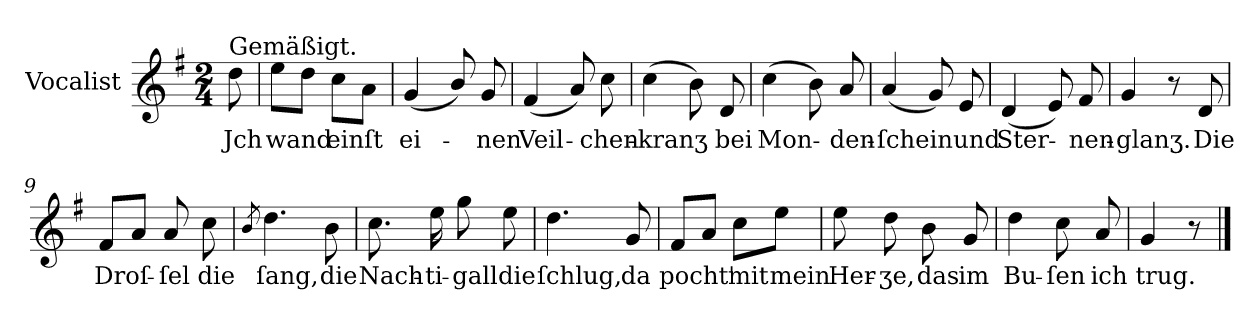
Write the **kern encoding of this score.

**kern	**text
*part1	*part1
*staff1	*staff1
*I"Vocalist	*
*clefG2	*
*k[f#]	*
*G:	*
*M2/4	*
=	=
!LO:TX:a:t=Gemäßigt.	!
8dd	Jch
=1	=1
8eeL	wand
8ddJ	.
8ccL	einſt
8aJ	.
=2	=2
(4g	ei-
8b/)	.
8g	-nen
=3	=3
(4f#	Veil-
8a)	.
8cc	-chen-
=4	=4
(4cc	-kranʒ
8b)	.
8d	bei
=5	=5
(4cc	Mon-
8b)	.
8a	-den-
=6	=6
(4a	-ſchein
8g)	.
8e	und
=7	=7
(4d	Ster-
8e)	.
8f#	-nen-
=8	=8
4g	-glanʒ.
8r	.
8d	Die
=9	=9
8f#L	Droſ-
8aJ	.
8a	-ſel
8cc	die
=10	=10
8qb	.
4.dd	ſang,
8b	die
=11	=11
8.cc	Nach-
16ee	-ti-
8gg	-gall
8ee	die
=12	=12
4.dd	ſchlug,
8g	da
=13	=13
8f#L	pocht'
8aJ	.
8ccL	mit
8eeJ	mein
=14	=14
8ee	Her-
8dd	-ʒe,
8b	das
8g	im
=15	=15
4dd	Bu-
8cc	-ſen
8a	ich
=16	=16
4g	trug.
8r	.
==	==
*-	*-
